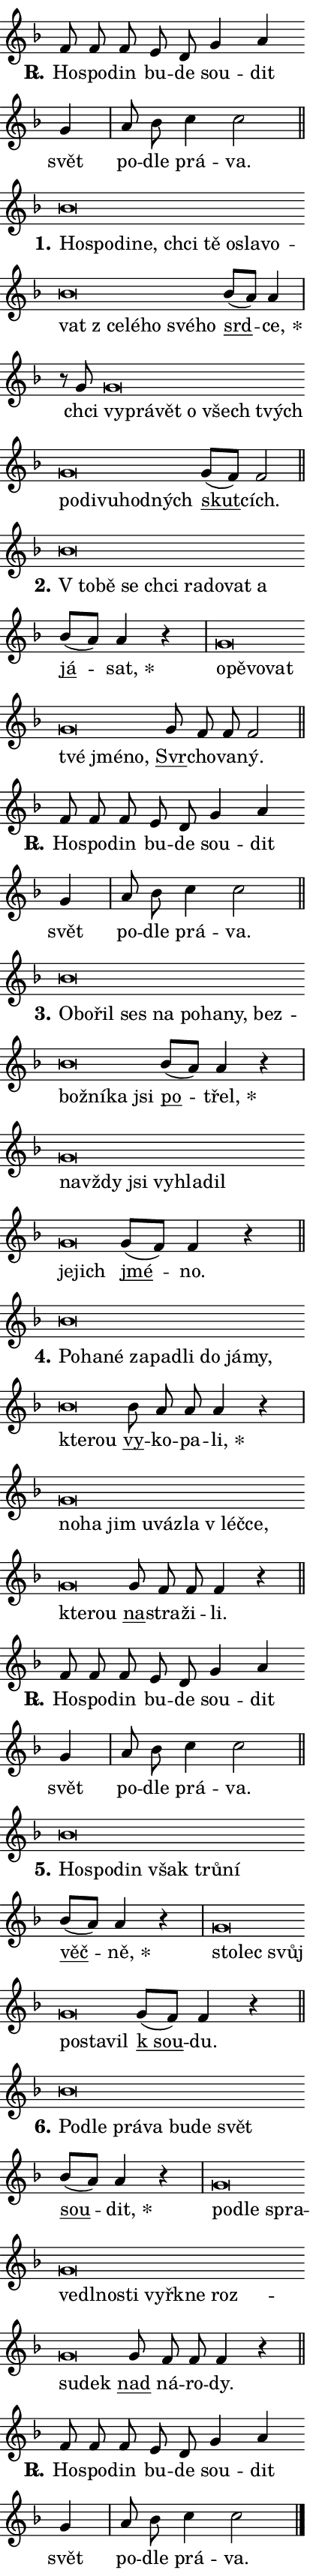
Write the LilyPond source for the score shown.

\version "2.24.0"
\header { tagline = "" }
\paper {
  indent = 0\cm
  top-margin = 0\cm
  right-margin = 0.13\cm % to fit lyric hyphens
  bottom-margin = 0\cm
  left-margin = 0\cm
  paper-width = 7\cm
  page-breaking = #ly:one-page-breaking
  system-system-spacing.basic-distance = #11
  score-system-spacing.basic-distance = #11
  ragged-last = ##f
}


%% Author: Thomas Morley
%% https://lists.gnu.org/archive/html/lilypond-user/2020-05/msg00002.html
#(define (line-position grob)
"Returns position of @var[grob} in current system:
   @code{'start}, if at first time-step
   @code{'end}, if at last time-step
   @code{'middle} otherwise
"
  (let* ((col (ly:item-get-column grob))
         (ln (ly:grob-object col 'left-neighbor))
         (rn (ly:grob-object col 'right-neighbor))
         (col-to-check-left (if (ly:grob? ln) ln col))
         (col-to-check-right (if (ly:grob? rn) rn col))
         (break-dir-left
           (and
             (ly:grob-property col-to-check-left 'non-musical #f)
             (ly:item-break-dir col-to-check-left)))
         (break-dir-right
           (and
             (ly:grob-property col-to-check-right 'non-musical #f)
             (ly:item-break-dir col-to-check-right))))
        (cond ((eqv? 1 break-dir-left) 'start)
              ((eqv? -1 break-dir-right) 'end)
              (else 'middle))))

#(define (tranparent-at-line-position vctor)
  (lambda (grob)
  "Relying on @code{line-position} select the relevant enry from @var{vctor}.
Used to determine transparency,"
    (case (line-position grob)
      ((end) (not (vector-ref vctor 0)))
      ((middle) (not (vector-ref vctor 1)))
      ((start) (not (vector-ref vctor 2))))))

noteHeadBreakVisibility =
#(define-music-function (break-visibility)(vector?)
"Makes @code{NoteHead}s transparent relying on @var{break-visibility}"
#{
  \override NoteHead.transparent =
    #(tranparent-at-line-position break-visibility)
#})

#(define delete-ledgers-for-transparent-note-heads
  (lambda (grob)
    "Reads whether a @code{NoteHead} is transparent.
If so this @code{NoteHead} is removed from @code{'note-heads} from
@var{grob}, which is supposed to be @code{LedgerLineSpanner}.
As a result ledgers are not printed for this @code{NoteHead}"
    (let* ((nhds-array (ly:grob-object grob 'note-heads))
           (nhds-list
             (if (ly:grob-array? nhds-array)
                 (ly:grob-array->list nhds-array)
                 '()))
           ;; Relies on the transparent-property being done before
           ;; Staff.LedgerLineSpanner.after-line-breaking is executed.
           ;; This is fragile ...
           (to-keep
             (remove
               (lambda (nhd)
                 (ly:grob-property nhd 'transparent #f))
               nhds-list)))
      ;; TODO find a better method to iterate over grob-arrays, similiar
      ;; to filter/remove etc for lists
      ;; For now rebuilt from scratch
      (set! (ly:grob-object grob 'note-heads)  '())
      (for-each
        (lambda (nhd)
          (ly:pointer-group-interface::add-grob grob 'note-heads nhd))
        to-keep))))

squashNotes = {
  \override NoteHead.X-extent = #'(-0.2 . 0.2)
  \override NoteHead.Y-extent = #'(-0.75 . 0)
  \override NoteHead.stencil =
    #(lambda (grob)
       (let ((pos (ly:grob-property grob 'staff-position)))
         (begin
           (if (< pos -7) (display "ERROR: Lower brevis then expected\n") (display ""))
           (if (<= pos -6) ly:text-interface::print ly:note-head::print))))
}
unSquashNotes = {
  \revert NoteHead.X-extent
  \revert NoteHead.Y-extent
  \revert NoteHead.stencil
}

hideNotes = \noteHeadBreakVisibility #begin-of-line-visible
unHideNotes = \noteHeadBreakVisibility #all-visible

% work-around for resetting accidentals
% https://lilypond.org/doc/v2.23/Documentation/notation/displaying-rhythms#unmetered-music
cadenzaMeasure = {
  \cadenzaOff
  \partial 1024 s1024
  \cadenzaOn
}

#(define-markup-command (accent layout props text) (markup?)
  "Underline accented syllable"
  (interpret-markup layout props
    #{\markup \override #'(offset . 4.3) \underline { #text }#}))

responsum = \markup \concat {
  "R" \hspace #-1.05 \path #0.1 #'((moveto 0 0.07) (lineto 0.9 0.8)) \hspace #0.05 "."
}

spaceSize = #0.6828661417322834 % exact space size for TeX Gyre Schola

\layout {
  \context {
    \Staff
    \remove "Time_signature_engraver"
    \override LedgerLineSpanner.after-line-breaking = #delete-ledgers-for-transparent-note-heads
  }
  \context {
    \Lyrics {
      \override LyricSpace.minimum-distance = \spaceSize
      \override LyricText.font-name = #"TeX Gyre Schola"
      \override LyricText.font-size = 1
      \override StanzaNumber.font-name = #"TeX Gyre Schola Bold"
      \override StanzaNumber.font-size = 1
    }
  }
  \context {
    \Score 
    \override NoteHead.text =
      #(lambda (grob) 
        (let ((pos (ly:grob-property grob 'staff-position)))
          #{\markup {
            \combine
              \halign #-0.55 \raise #(if (= pos -6) 0 0.5) \override #'(thickness . 2) \draw-line #'(3.2 . 0)
              \musicglyph "noteheads.sM1"
          }#}))
  }
}

% magnetic-lyrics.ily
%
%   written by
%     Jean Abou Samra <jean@abou-samra.fr>
%     Werner Lemberg <wl@gnu.org>
%
%   adapted by
%     Jiri Hon <jiri.hon@gmail.com>
%
% Version 2022-Apr-15

% https://www.mail-archive.com/lilypond-user@gnu.org/msg149350.html

#(define (Left_hyphen_pointer_engraver context)
   "Collect syllable-hyphen-syllable occurrences in lyrics and store
them in properties.  This engraver only looks to the left.  For
example, if the lyrics input is @code{foo -- bar}, it does the
following.

@itemize @bullet
@item
Set the @code{text} property of the @code{LyricHyphen} grob between
@q{foo} and @q{bar} to @code{foo}.

@item
Set the @code{left-hyphen} property of the @code{LyricText} grob with
text @q{foo} to the @code{LyricHyphen} grob between @q{foo} and
@q{bar}.
@end itemize

Use this auxiliary engraver in combination with the
@code{lyric-@/text::@/apply-@/magnetic-@/offset!} hook."
   (let ((hyphen #f)
         (text #f))
     (make-engraver
      (acknowledgers
       ((lyric-syllable-interface engraver grob source-engraver)
        (set! text grob)))
      (end-acknowledgers
       ((lyric-hyphen-interface engraver grob source-engraver)
        ;(when (not (grob::has-interface grob 'lyric-space-interface))
          (set! hyphen grob)));)
      ((stop-translation-timestep engraver)
       (when (and text hyphen)
         (ly:grob-set-object! text 'left-hyphen hyphen))
       (set! text #f)
       (set! hyphen #f)))))

#(define (lyric-text::apply-magnetic-offset! grob)
   "If the space between two syllables is less than the value in
property @code{LyricText@/.details@/.squash-threshold}, move the right
syllable to the left so that it gets concatenated with the left
syllable.

Use this function as a hook for
@code{LyricText@/.after-@/line-@/breaking} if the
@code{Left_@/hyphen_@/pointer_@/engraver} is active."
   (let ((hyphen (ly:grob-object grob 'left-hyphen #f)))
     (when hyphen
       (let ((left-text (ly:spanner-bound hyphen LEFT)))
         (when (grob::has-interface left-text 'lyric-syllable-interface)
           (let* ((common (ly:grob-common-refpoint grob left-text X))
                  (this-x-ext (ly:grob-extent grob common X))
                  (left-x-ext
                   (begin
                     ;; Trigger magnetism for left-text.
                     (ly:grob-property left-text 'after-line-breaking)
                     (ly:grob-extent left-text common X)))
                  ;; `delta` is the gap width between two syllables.
                  (delta (- (interval-start this-x-ext)
                            (interval-end left-x-ext)))
                  (details (ly:grob-property grob 'details))
                  (threshold (assoc-get 'squash-threshold details 0.2)))
             (when (< delta threshold)
               (let* (;; We have to manipulate the input text so that
                      ;; ligatures crossing syllable boundaries are not
                      ;; disabled.  For languages based on the Latin
                      ;; script this is essentially a beautification.
                      ;; However, for non-Western scripts it can be a
                      ;; necessity.
                      (lt (ly:grob-property left-text 'text))
                      (rt (ly:grob-property grob 'text))
                      (is-space (grob::has-interface hyphen 'lyric-space-interface))
                      (space (if is-space " " ""))
                      (extra-delta (if is-space spaceSize 0))
                      ;; Append new syllable.
                      (ltrt-space (if (and (string? lt) (string? rt))
                                (string-append lt space rt)
                                (make-concat-markup (list lt space rt))))
                      ;; Right-align `ltrt` to the right side.
                      (ltrt-space-markup (grob-interpret-markup
                               grob
                               (make-translate-markup
                                (cons (interval-length this-x-ext) 0)
                                (make-right-align-markup ltrt-space)))))
                 (begin
                   ;; Don't print `left-text`.
                   (ly:grob-set-property! left-text 'stencil #f)
                   ;; Set text and stencil (which holds all collected
                   ;; syllables so far) and shift it to the left.
                   (ly:grob-set-property! grob 'text ltrt-space)
                   (ly:grob-set-property! grob 'stencil ltrt-space-markup)
                   (ly:grob-translate-axis! grob (- (- delta extra-delta)) X))))))))))


#(define (lyric-hyphen::displace-bounds-first grob)
   ;; Make very sure this callback isn't triggered too early.
   (let ((left (ly:spanner-bound grob LEFT))
         (right (ly:spanner-bound grob RIGHT)))
     (ly:grob-property left 'after-line-breaking)
     (ly:grob-property right 'after-line-breaking)
     (ly:lyric-hyphen::print grob)))

squashThreshold = #0.4

\layout {
  \context {
    \Lyrics
    \consists #Left_hyphen_pointer_engraver
    \override LyricText.after-line-breaking =
      #lyric-text::apply-magnetic-offset!
    \override LyricHyphen.stencil = #lyric-hyphen::displace-bounds-first
    \override LyricText.details.squash-threshold = \squashThreshold
    \override LyricHyphen.minimum-distance = 0
    \override LyricHyphen.minimum-length = \squashThreshold
  }
}

squashText = \override LyricText.details.squash-threshold = 9999
unSquashText = \override LyricText.details.squash-threshold = \squashThreshold

leftText = \override LyricText.self-alignment-X = #LEFT
unLeftText = \revert LyricText.self-alignment-X

starOffset = #(lambda (grob) 
                (let ((x_offset (ly:self-alignment-interface::aligned-on-x-parent grob)))
                  (if (= x_offset 0) 0 (+ x_offset 1.2))))

star = #(define-music-function (syllable)(string?)
"Append star separator at the end of a syllable"
#{
  \once \override LyricText.X-offset = #starOffset
  \lyricmode { \markup {
    #syllable
    \override #'((font-name . "TeX Gyre Schola Bold")) \hspace #0.2 \lower #0.65 \larger "*"
  } }
#})

starAccent = #(define-music-function (syllable)(string?)
"Append star separator at the end of a syllable and make accent"
#{
  \once \override LyricText.X-offset = #starOffset
  \lyricmode { \markup {
    \accent #syllable
    \override #'((font-name . "TeX Gyre Schola Bold")) \hspace #0.2 \lower #0.65 \larger "*"
  } }
#})

breath = #(define-music-function (syllable)(string?)
"Append breathing indicator at the end of a syllable"
#{
  \lyricmode { \markup { #syllable "+" } }
#})

optionalBreath = #(define-music-function (syllable)(string?)
"Append optional breathing indicator at the end of a syllable"
#{
  \lyricmode { \markup { #syllable "(+)" } }
#})


\score {
    <<
        \new Voice = "melody" { \cadenzaOn \key f \major \relative { f'8 f f e d \bar "" g4 a \bar "" g \cadenzaMeasure \bar "|" a8 bes c4 c2 \cadenzaMeasure \bar "||" \break } }
        \new Lyrics \lyricsto "melody" { \lyricmode { \set stanza = \responsum
Ho -- spo -- din bu -- de sou -- dit svět po -- dle prá -- va. } }
    >>
    \layout {}
}

\score {
    <<
        \new Voice = "melody" { \cadenzaOn \key f \major \relative { \squashNotes bes'\breve*1/16 \hideNotes \breve*1/16 \bar "" \breve*1/16 \bar "" \breve*1/16 \bar "" \breve*1/16 \bar "" \breve*1/16 \bar "" \breve*1/16 \bar "" \breve*1/16 \bar "" \breve*1/16 \bar "" \breve*1/16 \bar "" \breve*1/16 \bar "" \breve*1/16 \bar "" \breve*1/16 \bar "" \breve*1/16 \breve*1/16 \bar "" \unHideNotes \unSquashNotes \bar "" bes8[( a)] a4 \cadenzaMeasure \bar "|" r8 g8 \squashNotes g\breve*1/16 \hideNotes \breve*1/16 \bar "" \breve*1/16 \bar "" \breve*1/16 \bar "" \breve*1/16 \bar "" \breve*1/16 \bar "" \breve*1/16 \bar "" \breve*1/16 \bar "" \breve*1/16 \bar "" \breve*1/16 \breve*1/16 \bar "" \unHideNotes \unSquashNotes \bar "" g8[( f)] f2 \cadenzaMeasure \bar "||" \break } }
        \new Lyrics \lyricsto "melody" { \lyricmode { \set stanza = "1."
\leftText Ho -- \squashText spo -- di -- ne, chci tě o -- sla -- vo -- vat "z ce" -- lé -- ho své -- ho \unLeftText \unSquashText \markup \accent srd -- \star ce, chci \leftText vy -- \squashText prá -- vět o všech tvých po -- di -- vu -- hod -- ných \unLeftText \unSquashText \markup \accent skut -- cích. } }
    >>
    \layout {}
}

\score {
    <<
        \new Voice = "melody" { \cadenzaOn \key f \major \relative { \squashNotes bes'\breve*1/16 \hideNotes \breve*1/16 \bar "" \breve*1/16 \bar "" \breve*1/16 \bar "" \breve*1/16 \bar "" \breve*1/16 \bar "" \breve*1/16 \breve*1/16 \bar "" \unHideNotes \unSquashNotes \bar "" bes8[( a)] a4 r \cadenzaMeasure \bar "|" \squashNotes g\breve*1/16 \hideNotes \breve*1/16 \bar "" \breve*1/16 \bar "" \breve*1/16 \bar "" \breve*1/16 \bar "" \breve*1/16 \breve*1/16 \bar "" \unHideNotes \unSquashNotes \bar "" g8 f f f2 \cadenzaMeasure \bar "||" \break } }
        \new Lyrics \lyricsto "melody" { \lyricmode { \set stanza = "2."
\leftText "V to" -- \squashText bě se chci ra -- do -- vat a \unLeftText \unSquashText \markup \accent já -- \star sat, \leftText o -- \squashText pě -- vo -- vat tvé jmé -- no, \unLeftText \unSquashText \markup \accent Svr -- cho -- va -- ný. } }
    >>
    \layout {}
}

\score {
    <<
        \new Voice = "melody" { \cadenzaOn \key f \major \relative { f'8 f f e d \bar "" g4 a \bar "" g \cadenzaMeasure \bar "|" a8 bes c4 c2 \cadenzaMeasure \bar "||" \break } }
        \new Lyrics \lyricsto "melody" { \lyricmode { \set stanza = \responsum
Ho -- spo -- din bu -- de sou -- dit svět po -- dle prá -- va. } }
    >>
    \layout {}
}

\score {
    <<
        \new Voice = "melody" { \cadenzaOn \key f \major \relative { \squashNotes bes'\breve*1/16 \hideNotes \breve*1/16 \bar "" \breve*1/16 \bar "" \breve*1/16 \bar "" \breve*1/16 \bar "" \breve*1/16 \bar "" \breve*1/16 \bar "" \breve*1/16 \bar "" \breve*1/16 \bar "" \breve*1/16 \bar "" \breve*1/16 \bar "" \breve*1/16 \breve*1/16 \bar "" \unHideNotes \unSquashNotes \bar "" bes8[( a)] a4 r \cadenzaMeasure \bar "|" \squashNotes g\breve*1/16 \hideNotes \breve*1/16 \bar "" \breve*1/16 \bar "" \breve*1/16 \bar "" \breve*1/16 \bar "" \breve*1/16 \bar "" \breve*1/16 \breve*1/16 \bar "" \unHideNotes \unSquashNotes \bar "" g8[( f)] f4 r \cadenzaMeasure \bar "||" \break } }
        \new Lyrics \lyricsto "melody" { \lyricmode { \set stanza = "3."
\leftText O -- \squashText bo -- řil ses na po -- ha -- ny, bez -- bož -- ní -- ka jsi \unLeftText \unSquashText \markup \accent po -- \star třel, \leftText na -- \squashText vždy jsi vy -- hla -- dil je -- jich \unLeftText \unSquashText \markup \accent jmé -- no. } }
    >>
    \layout {}
}

\score {
    <<
        \new Voice = "melody" { \cadenzaOn \key f \major \relative { \squashNotes bes'\breve*1/16 \hideNotes \breve*1/16 \bar "" \breve*1/16 \bar "" \breve*1/16 \bar "" \breve*1/16 \bar "" \breve*1/16 \bar "" \breve*1/16 \bar "" \breve*1/16 \bar "" \breve*1/16 \bar "" \breve*1/16 \breve*1/16 \bar "" \unHideNotes \unSquashNotes \bar "" bes8 a a a4 r \cadenzaMeasure \bar "|" \squashNotes g\breve*1/16 \hideNotes \breve*1/16 \bar "" \breve*1/16 \bar "" \breve*1/16 \bar "" \breve*1/16 \bar "" \breve*1/16 \bar "" \breve*1/16 \bar "" \breve*1/16 \bar "" \breve*1/16 \breve*1/16 \bar "" \unHideNotes \unSquashNotes \bar "" g8 f f f4 r \cadenzaMeasure \bar "||" \break } }
        \new Lyrics \lyricsto "melody" { \lyricmode { \set stanza = "4."
\leftText Po -- \squashText ha -- né za -- pa -- dli do já -- my, kte -- rou \unLeftText \unSquashText \markup \accent vy -- ko -- pa -- \star li, \leftText no -- \squashText ha jim u -- váz -- la "v léč" -- ce, kte -- rou \unLeftText \unSquashText \markup \accent na -- stra -- ži -- li. } }
    >>
    \layout {}
}

\score {
    <<
        \new Voice = "melody" { \cadenzaOn \key f \major \relative { f'8 f f e d \bar "" g4 a \bar "" g \cadenzaMeasure \bar "|" a8 bes c4 c2 \cadenzaMeasure \bar "||" \break } }
        \new Lyrics \lyricsto "melody" { \lyricmode { \set stanza = \responsum
Ho -- spo -- din bu -- de sou -- dit svět po -- dle prá -- va. } }
    >>
    \layout {}
}

\score {
    <<
        \new Voice = "melody" { \cadenzaOn \key f \major \relative { \squashNotes bes'\breve*1/16 \hideNotes \breve*1/16 \bar "" \breve*1/16 \bar "" \breve*1/16 \bar "" \breve*1/16 \breve*1/16 \bar "" \unHideNotes \unSquashNotes \bar "" bes8[( a)] a4 r \cadenzaMeasure \bar "|" \squashNotes g\breve*1/16 \hideNotes \breve*1/16 \bar "" \breve*1/16 \bar "" \breve*1/16 \bar "" \breve*1/16 \breve*1/16 \bar "" \unHideNotes \unSquashNotes \bar "" g8[( f)] f4 r \cadenzaMeasure \bar "||" \break } }
        \new Lyrics \lyricsto "melody" { \lyricmode { \set stanza = "5."
\leftText Ho -- \squashText spo -- din však trů -- ní \unLeftText \unSquashText \markup \accent věč -- \star ně, \leftText sto -- \squashText lec svůj po -- sta -- vil \unLeftText \unSquashText \markup \accent "k sou" -- du. } }
    >>
    \layout {}
}

\score {
    <<
        \new Voice = "melody" { \cadenzaOn \key f \major \relative { \squashNotes bes'\breve*1/16 \hideNotes \breve*1/16 \bar "" \breve*1/16 \bar "" \breve*1/16 \bar "" \breve*1/16 \bar "" \breve*1/16 \breve*1/16 \bar "" \unHideNotes \unSquashNotes \bar "" bes8[( a)] a4 r \cadenzaMeasure \bar "|" \squashNotes g\breve*1/16 \hideNotes \breve*1/16 \bar "" \breve*1/16 \bar "" \breve*1/16 \bar "" \breve*1/16 \bar "" \breve*1/16 \bar "" \breve*1/16 \bar "" \breve*1/16 \bar "" \breve*1/16 \bar "" \breve*1/16 \bar "" \breve*1/16 \breve*1/16 \bar "" \unHideNotes \unSquashNotes \bar "" g8 f f f4 r \cadenzaMeasure \bar "||" \break } }
        \new Lyrics \lyricsto "melody" { \lyricmode { \set stanza = "6."
\leftText Po -- \squashText dle prá -- va bu -- de svět \unLeftText \unSquashText \markup \accent sou -- \star dit, \leftText po -- \squashText dle spra -- ve -- dl -- no -- sti vy -- řkne roz -- su -- dek \unLeftText \unSquashText \markup \accent nad ná -- ro -- dy. } }
    >>
    \layout {}
}

\score {
    <<
        \new Voice = "melody" { \cadenzaOn \key f \major \relative { f'8 f f e d \bar "" g4 a \bar "" g \cadenzaMeasure \bar "|" a8 bes c4 c2 \cadenzaMeasure \bar "||" \break } \bar "|." }
        \new Lyrics \lyricsto "melody" { \lyricmode { \set stanza = \responsum
Ho -- spo -- din bu -- de sou -- dit svět po -- dle prá -- va. } }
    >>
    \layout {}
}
